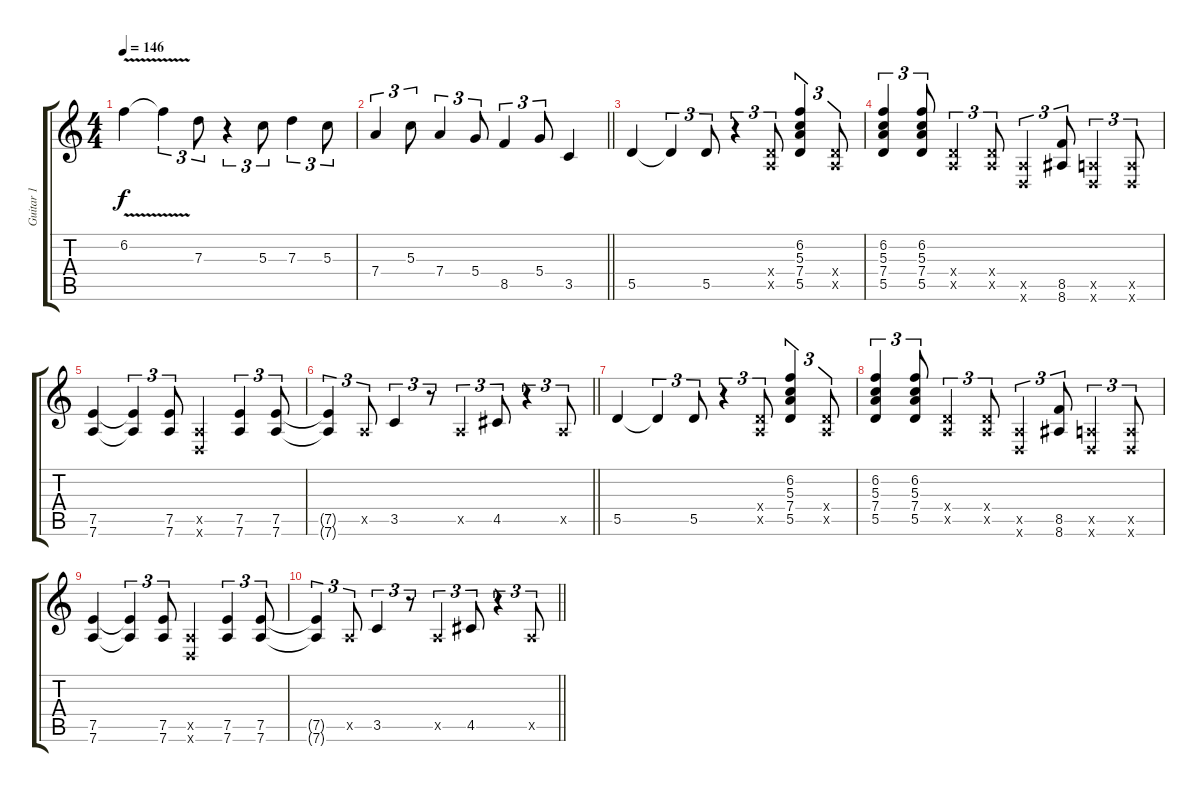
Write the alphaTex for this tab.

\track ("Guitar 1" "Guitar 1") {instrument electricguitarmuted}
\staff {score tabs}
\tuning (E4 B3 G3 D3 A2 D2) {hide}
\ts (4 4)
\tempo 146
\clef g2
\ks c
6.2{v}.4{dy f} 6.2{t}.4{tu (3 2)} 7.3.8{tu (3 2)} r.4{tu (3 2)} 5.3.8{tu (3 2)} 7.3.4{tu (3 2)} 5.3.8{tu (3 2)} |
\barLineRight lightlight
7.4.4{tu (3 2)} 5.3.8{tu (3 2)} 7.4.4{tu (3 2)} 5.4.8{tu (3 2)} 8.5.4{tu (3 2)} 5.4.8{tu (3 2)} 3.5.4 |
\section ("" "")
5.5.4 5.5{t}.4{tu (3 2)} 5.5.8{tu (3 2)} r.4{tu (3 2)} (0.4{x} 0.5{x}).8{tu (3 2)} (6.2 5.3 7.4 5.5).4{tu (3 2)} (0.4{x} 0.5{x}).8{tu (3 2)} |
(6.2 5.3 7.4 5.5).4{tu (3 2)} (6.2 5.3 7.4 5.5).8{tu (3 2)} (0.4{x} 0.5{x}).4{tu (3 2)} (0.4{x} 0.5{x}).8{tu (3 2)} (0.5{x} 0.6{x}).4{tu (3 2)} (8.5 8.6).8{tu (3 2)} (0.5{x} 0.6{x}).4{tu (3 2)} (0.5{x} 0.6{x}).8{tu (3 2)} |
(7.5 7.6).4 (7.5{t} 7.6{t}).4{tu (3 2)} (7.5 7.6).8{tu (3 2)} (0.5{x} 0.6{x}).4 (7.5 7.6).4{tu (3 2)} (7.5 7.6).8{tu (3 2)} |
\barLineRight lightlight
(7.5{t} 7.6{t}).4{tu (3 2)} 0.5{x}.8{tu (3 2)} 3.5.4{tu (3 2)} r.8{tu (3 2)} 0.5{x}.4{tu (3 2)} 4.5.8{tu (3 2)} r.4{tu (3 2)} 0.5{x}.8{tu (3 2)} |
5.5.4 5.5{t}.4{tu (3 2)} 5.5.8{tu (3 2)} r.4{tu (3 2)} (0.4{x} 0.5{x}).8{tu (3 2)} (6.2 5.3 7.4 5.5).4{tu (3 2)} (0.4{x} 0.5{x}).8{tu (3 2)} |
(6.2 5.3 7.4 5.5).4{tu (3 2)} (6.2 5.3 7.4 5.5).8{tu (3 2)} (0.4{x} 0.5{x}).4{tu (3 2)} (0.4{x} 0.5{x}).8{tu (3 2)} (0.5{x} 0.6{x}).4{tu (3 2)} (8.5 8.6).8{tu (3 2)} (0.5{x} 0.6{x}).4{tu (3 2)} (0.5{x} 0.6{x}).8{tu (3 2)} |
(7.5 7.6).4 (7.5{t} 7.6{t}).4{tu (3 2)} (7.5 7.6).8{tu (3 2)} (0.5{x} 0.6{x}).4 (7.5 7.6).4{tu (3 2)} (7.5 7.6).8{tu (3 2)} |
\barLineRight lightlight
(7.5{t} 7.6{t}).4{tu (3 2)} 0.5{x}.8{tu (3 2)} 3.5.4{tu (3 2)} r.8{tu (3 2)} 0.5{x}.4{tu (3 2)} 4.5.8{tu (3 2)} r.4{tu (3 2)} 0.5{x}.8{tu (3 2)}
